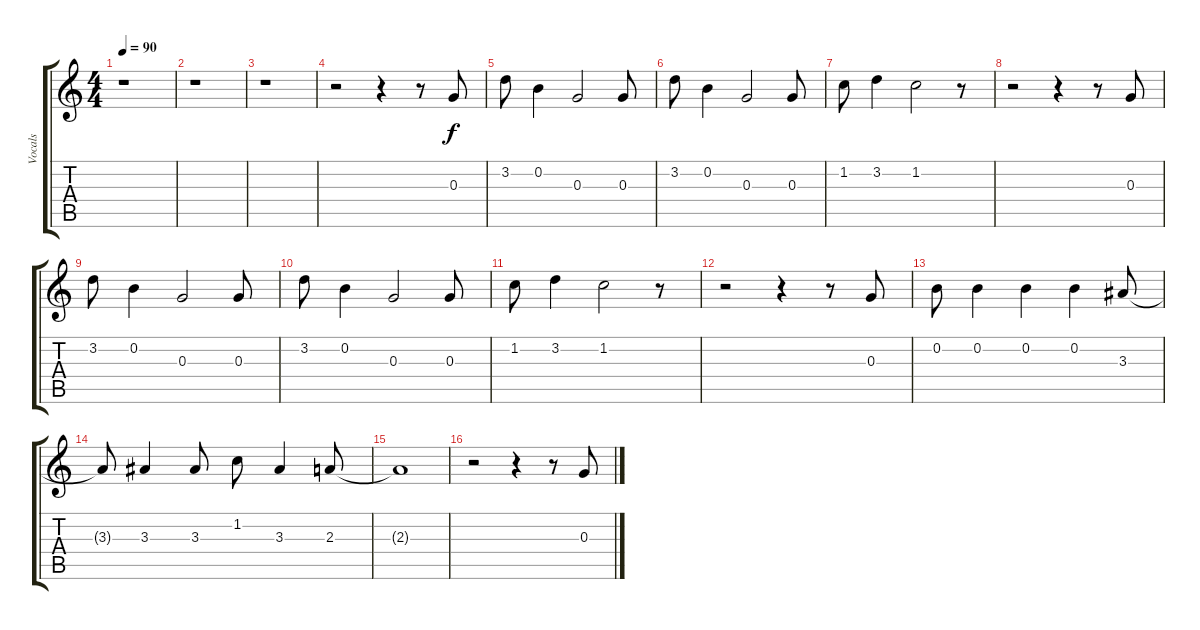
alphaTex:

\track ("Vocals" "Vocals") {instrument overdrivenguitar}
\staff {score tabs}
\tuning (E4 B3 G3 D3 A2 E2) {hide}
\ts (4 4)
\tempo 90
\clef g2
\ks c
r.1{dy f} |
r.1 |
r.1 |
r.2 r.4 r.8 0.3.8 |
3.2.8 0.2.4 0.3.2 0.3.8 |
3.2.8 0.2.4 0.3.2 0.3.8 |
1.2.8 3.2.4 1.2.2 r.8 |
r.2 r.4 r.8 0.3.8 |
3.2.8 0.2.4 0.3.2 0.3.8 |
3.2.8 0.2.4 0.3.2 0.3.8 |
1.2.8 3.2.4 1.2.2 r.8 |
r.2 r.4 r.8 0.3.8 |
0.2.8 0.2.4 0.2.4 0.2.4 3.3.8 |
3.3{t}.8 3.3.4 3.3.8 1.2.8 3.3.4 2.3.8 |
2.3{t}.1 |
r.2 r.4 r.8 0.3.8
